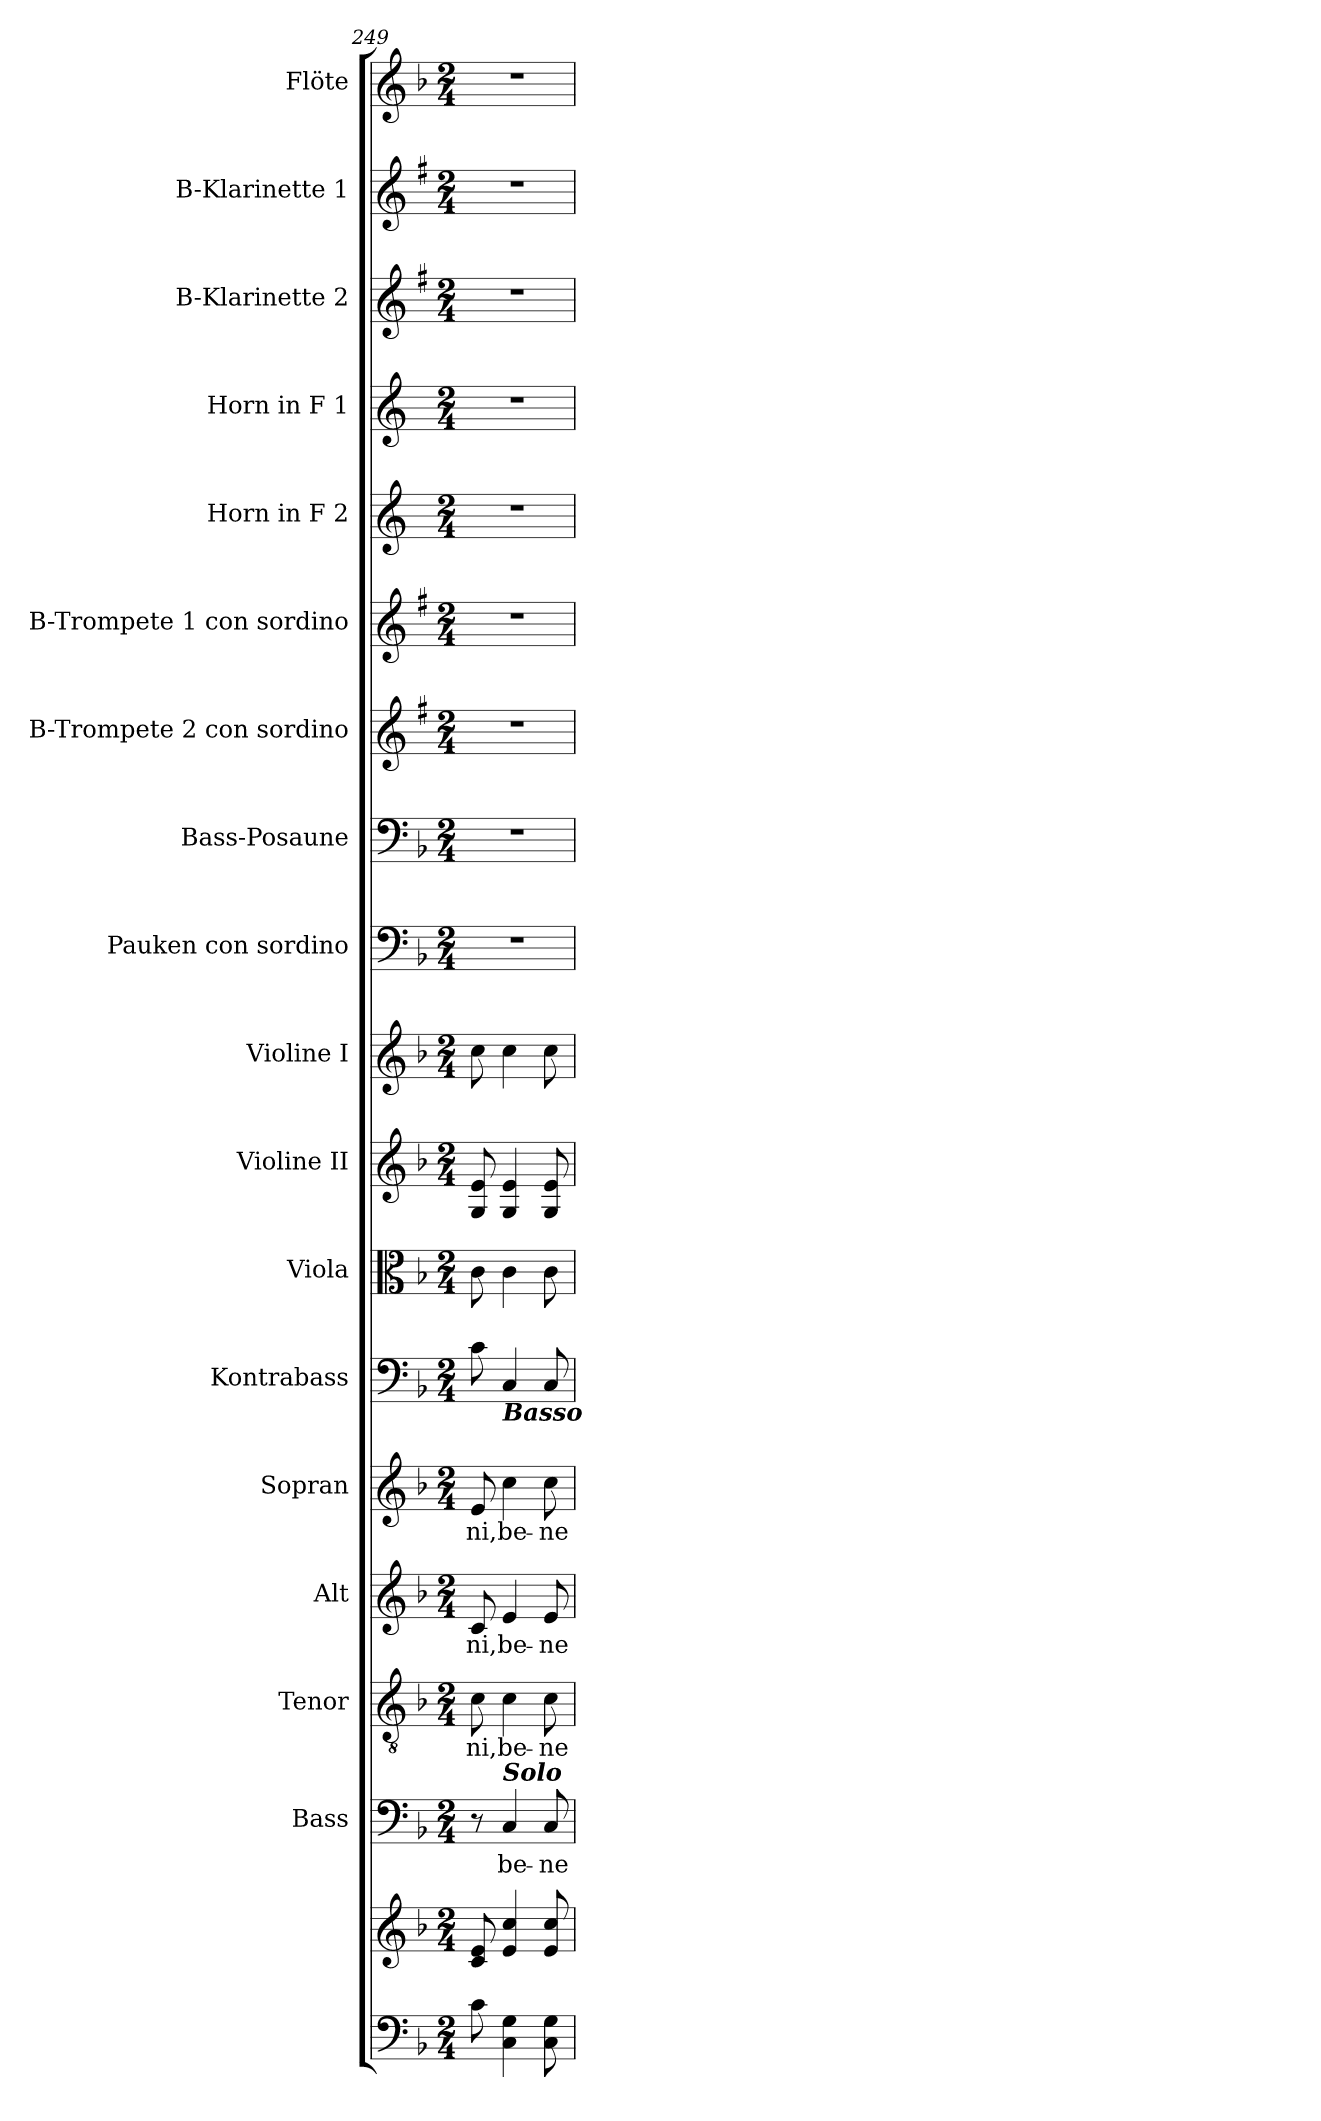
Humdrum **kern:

**kern	**kern	**kern	**text	**kern	**text	**kern	**text	**kern	**text	**kern	**kern	**kern	**kern	**kern	**kern	**kern	**kern	**kern	**kern	**kern	**kern	**kern
*part18	*part18	*part17	*part17	*part16	*part16	*part15	*part15	*part14	*part14	*part13	*part12	*part11	*part10	*part9	*part8	*part7	*part6	*part5	*part4	*part3	*part2	*part1
*staff19	*staff18	*staff17	*staff17	*staff16	*staff16	*staff15	*staff15	*staff14	*staff14	*staff13	*staff12	*staff11	*staff10	*staff9	*staff8	*staff7	*staff6	*staff5	*staff4	*staff3	*staff2	*staff1
*	*	*I"Bass	*	*I"Tenor	*	*I"Alt	*	*I"Sopran	*	*I"Kontrabass	*I"Viola	*I"Violine II	*I"Violine I	*I"Pauken con sordino	*I"Bass-Posaune	*I"B-Trompete 2 con sordino	*I"B-Trompete 1 con sordino	*I"Horn in F 2	*I"Horn in F 1	*I"B-Klarinette 2	*I"B-Klarinette 1	*I"Flöte
*	*	*I'B.	*	*I'T.	*	*I'A.	*	*I'S.	*	*I'Kb.	*I'Vla.	*I'Vl. II	*I'Vl. I	*I'Pk.	*I'B. Pos.	*I'B Trp. 2	*I'B Trp. 1	*	*	*I'B Kl. 2	*I'B Kl. 1	*I'Fl.
*clefF4	*clefG2	*clefF4	*	*clefGv2	*	*clefG2	*	*clefG2	*	*clefF4	*clefC3	*clefG2	*clefG2	*clefF4	*clefF4	*clefG2	*clefG2	*clefG2	*clefG2	*clefG2	*clefG2	*clefG2
*	*	*	*	*	*	*	*	*	*	*ITrd7c12	*	*	*	*	*	*ITrd1c2	*ITrd1c2	*ITrd4c7	*ITrd4c7	*ITrd1c2	*ITrd1c2	*
*k[b-]	*k[b-]	*k[b-]	*	*k[b-]	*	*k[b-]	*	*k[b-]	*	*k[b-]	*k[b-]	*k[b-]	*k[b-]	*k[b-]	*k[b-]	*k[b-]	*k[b-]	*k[b-]	*k[b-]	*k[b-]	*k[b-]	*k[b-]
*F:	*F:	*F:	*	*F:	*	*F:	*	*F:	*	*F:	*F:	*F:	*F:	*F:	*F:	*F:	*F:	*F:	*F:	*F:	*F:	*F:
*M2/4	*M2/4	*M2/4	*	*M2/4	*	*M2/4	*	*M2/4	*	*M2/4	*M2/4	*M2/4	*M2/4	*M2/4	*M2/4	*M2/4	*M2/4	*M2/4	*M2/4	*M2/4	*M2/4	*M2/4
=249	=249	=249	=249	=249	=249	=249	=249	=249	=249	=249	=249	=249	=249	=249	=249	=249	=249	=249	=249	=249	=249	=249
!	!	!	!	!	!LO:LY:b	!	!LO:LY:b	!	!LO:LY:b	!	!	!	!	!	!	!	!	!	!	!	!	!
8c\	8c/ 8e/	8r	.	8c\	-ni,	8c/	-ni,	8e/	-ni,	8C\	8c\	8G/ 8e/	8cc\	2r	2r	2r	2r	2r	2r	2r	2r	2r
!	!	!	!	!	!	!	!	!	!	!LO:TX:b:Bi:t=Basso	!	!	!	!	!	!	!	!	!	!	!	!
!	!	!LO:TX:a:Bi:t=Solo	!	!	!	!	!	!	!	!	!	!	!	!	!	!	!	!	!	!	!	!
!	!	!	!LO:LY:b	!	!LO:LY:b	!	!LO:LY:b	!	!LO:LY:b	!	!	!	!	!	!	!	!	!	!	!	!	!
4C\ 4G\	4e/ 4cc/	4C/	be-	4c\	be-	4e/	be-	4cc\	be-	4CC/	4c\	4G/ 4e/	4cc\	.	.	.	.	.	.	.	.	.
!	!	!	!LO:LY:b	!	!LO:LY:b	!	!LO:LY:b	!	!LO:LY:b	!	!	!	!	!	!	!	!	!	!	!	!	!
8C\ 8G\	8e/ 8cc/	8C/	-ne-	8c\	-ne-	8e/	-ne-	8cc\	-ne-	8CC/	8c\	8G/ 8e/	8cc\	.	.	.	.	.	.	.	.	.
=	=	=	=	=	=	=	=	=	=	=	=	=	=	=	=	=	=	=	=	=	=	=
*-	*-	*-	*-	*-	*-	*-	*-	*-	*-	*-	*-	*-	*-	*-	*-	*-	*-	*-	*-	*-	*-	*-
